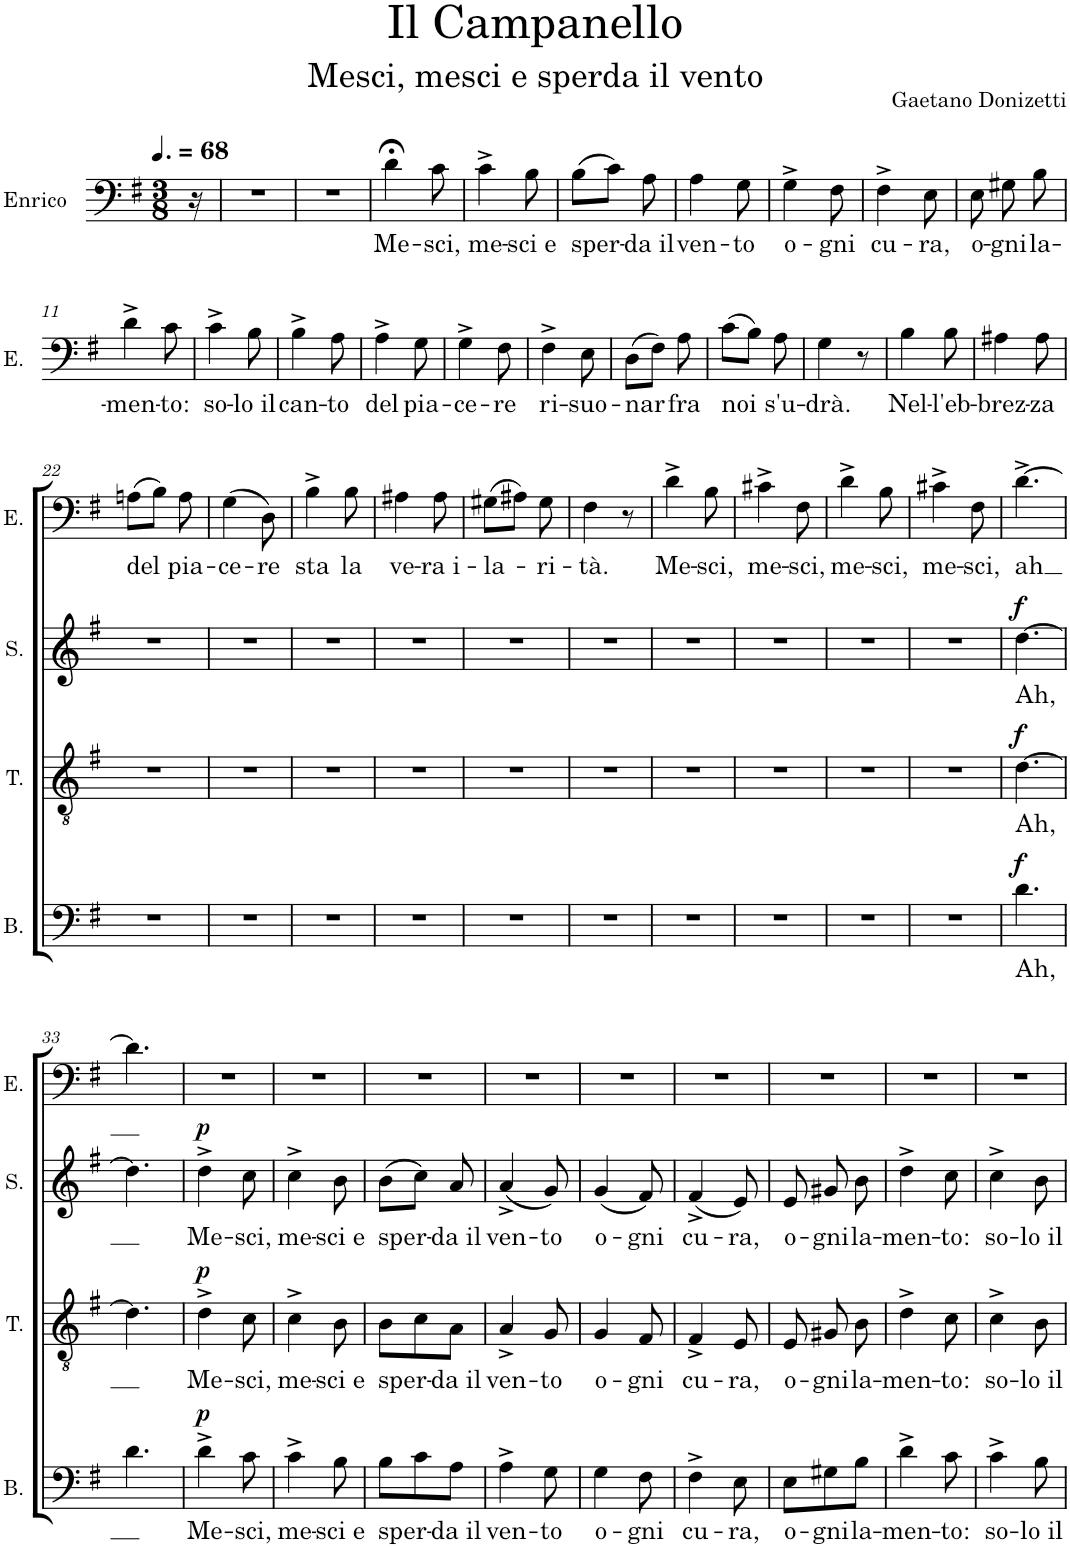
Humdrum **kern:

**kern	**text	**dynam	**kern	**text	**dynam	**kern	**text	**dynam	**kern	**text
*part4	*part4	*part4	*part3	*part3	*part3	*part2	*part2	*part2	*part1	*part1
*staff4	*staff4	*staff4	*staff3	*staff3	*staff3	*staff2	*staff2	*staff2	*staff1	*staff1
*I"Bass	*	*	*I"Tenor	*	*	*I"Soprano	*	*	*I"Enrico	*
*I'B.	*	*	*I'T.	*	*	*I'S.	*	*	*I'E.	*
*stria5	*	*	*stria5	*	*	*stria5	*	*	*	*
*clefF4	*	*	*clefGv2	*	*	*clefG2	*	*	*clefF4	*
*k[f#]	*	*	*k[f#]	*	*	*k[f#]	*	*	*k[f#]	*
*M3/8	*	*	*M3/8	*	*	*M3/8	*	*	*M3/8	*
*MM102	*	*	*MM102	*	*	*MM102	*	*	*MM102	*
=1	=1	=1	=1	=1	=1	=1	=1	=1	=1	=1
16r	.	.	16r	.	.	16r	.	.	16r	.
=2	=2	=2	=2	=2	=2	=2	=2	=2	=2	=2
4.r	.	.	4.r	.	.	4.r	.	.	4.r	.
=3	=3	=3	=3	=3	=3	=3	=3	=3	=3	=3
4.r	.	.	4.r	.	.	4.r	.	.	4.r	.
=4	=4	=4	=4	=4	=4	=4	=4	=4	=4	=4
!	!	!	!	!	!	!	!	!	!	!LO:LY:b
4.r	.	.	4.r	.	.	4.r	.	.	4d;<\	Me-
!	!	!	!	!	!	!	!	!	!	!LO:LY:b
.	.	.	.	.	.	.	.	.	8c\	-sci,
=5	=5	=5	=5	=5	=5	=5	=5	=5	=5	=5
!	!	!	!	!	!	!	!	!	!	!LO:LY:b
4.r	.	.	4.r	.	.	4.r	.	.	4c^\	me-
!	!	!	!	!	!	!	!	!	!	!LO:LY:b
.	.	.	.	.	.	.	.	.	8B\	-sci e
=6	=6	=6	=6	=6	=6	=6	=6	=6	=6	=6
!	!	!	!	!	!	!	!	!	!	!LO:LY:b
4.r	.	.	4.r	.	.	4.r	.	.	(8B\L	sper-
.	.	.	.	.	.	.	.	.	8c\J)	.
!	!	!	!	!	!	!	!	!	!	!LO:LY:b
.	.	.	.	.	.	.	.	.	8A\	-da il
=7	=7	=7	=7	=7	=7	=7	=7	=7	=7	=7
!	!	!	!	!	!	!	!	!	!	!LO:LY:b
4.r	.	.	4.r	.	.	4.r	.	.	4A\	ven-
!	!	!	!	!	!	!	!	!	!	!LO:LY:b
.	.	.	.	.	.	.	.	.	8G\	-to
=8	=8	=8	=8	=8	=8	=8	=8	=8	=8	=8
!	!	!	!	!	!	!	!	!	!	!LO:LY:b
4.r	.	.	4.r	.	.	4.r	.	.	4G^\	o-
!	!	!	!	!	!	!	!	!	!	!LO:LY:b
.	.	.	.	.	.	.	.	.	8F#\	-gni
=9	=9	=9	=9	=9	=9	=9	=9	=9	=9	=9
!	!	!	!	!	!	!	!	!	!	!LO:LY:b
4.r	.	.	4.r	.	.	4.r	.	.	4F#^\	cu-
!	!	!	!	!	!	!	!	!	!	!LO:LY:b
.	.	.	.	.	.	.	.	.	8E\	-ra,
=10	=10	=10	=10	=10	=10	=10	=10	=10	=10	=10
!	!	!	!	!	!	!	!	!	!	!LO:LY:b
4.r	.	.	4.r	.	.	4.r	.	.	8E\	o-
!	!	!	!	!	!	!	!	!	!	!LO:LY:b
.	.	.	.	.	.	.	.	.	8G#X\	-gni
!	!	!	!	!	!	!	!	!	!	!LO:LY:b
.	.	.	.	.	.	.	.	.	8B\	la-
!!LO:LB:g=z
=11	=11	=11	=11	=11	=11	=11	=11	=11	=11	=11
!	!	!	!	!	!	!	!	!	!	!LO:LY:b
4.r	.	.	4.r	.	.	4.r	.	.	4d^\	-men-
!	!	!	!	!	!	!	!	!	!	!LO:LY:b
.	.	.	.	.	.	.	.	.	8c\	-to:
=12	=12	=12	=12	=12	=12	=12	=12	=12	=12	=12
!	!	!	!	!	!	!	!	!	!	!LO:LY:b
4.r	.	.	4.r	.	.	4.r	.	.	4c^\	so-
!	!	!	!	!	!	!	!	!	!	!LO:LY:b
.	.	.	.	.	.	.	.	.	8B\	-lo il
=13	=13	=13	=13	=13	=13	=13	=13	=13	=13	=13
!	!	!	!	!	!	!	!	!	!	!LO:LY:b
4.r	.	.	4.r	.	.	4.r	.	.	4B^\	can-
!	!	!	!	!	!	!	!	!	!	!LO:LY:b
.	.	.	.	.	.	.	.	.	8A\	-to
=14	=14	=14	=14	=14	=14	=14	=14	=14	=14	=14
!	!	!	!	!	!	!	!	!	!	!LO:LY:b
4.r	.	.	4.r	.	.	4.r	.	.	4A^\	del
!	!	!	!	!	!	!	!	!	!	!LO:LY:b
.	.	.	.	.	.	.	.	.	8G\	pia-
=15	=15	=15	=15	=15	=15	=15	=15	=15	=15	=15
!	!	!	!	!	!	!	!	!	!	!LO:LY:b
4.r	.	.	4.r	.	.	4.r	.	.	4G^\	-ce-
!	!	!	!	!	!	!	!	!	!	!LO:LY:b
.	.	.	.	.	.	.	.	.	8F#\	-re
=16	=16	=16	=16	=16	=16	=16	=16	=16	=16	=16
!	!	!	!	!	!	!	!	!	!	!LO:LY:b
4.r	.	.	4.r	.	.	4.r	.	.	4F#^\	ri-
!	!	!	!	!	!	!	!	!	!	!LO:LY:b
.	.	.	.	.	.	.	.	.	8E\	-suo-
=17	=17	=17	=17	=17	=17	=17	=17	=17	=17	=17
!	!	!	!	!	!	!	!	!	!	!LO:LY:b
4.r	.	.	4.r	.	.	4.r	.	.	(8D\L	-nar
.	.	.	.	.	.	.	.	.	8F#\J)	.
!	!	!	!	!	!	!	!	!	!	!LO:LY:b
.	.	.	.	.	.	.	.	.	8A\	fra
=18	=18	=18	=18	=18	=18	=18	=18	=18	=18	=18
!	!	!	!	!	!	!	!	!	!	!LO:LY:b
4.r	.	.	4.r	.	.	4.r	.	.	(8c\L	noi
.	.	.	.	.	.	.	.	.	8B\J)	.
!	!	!	!	!	!	!	!	!	!	!LO:LY:b
.	.	.	.	.	.	.	.	.	8A\	s'u-
=19	=19	=19	=19	=19	=19	=19	=19	=19	=19	=19
!	!	!	!	!	!	!	!	!	!	!LO:LY:b
4.r	.	.	4.r	.	.	4.r	.	.	4G\	-drà.
.	.	.	.	.	.	.	.	.	8r	.
=20	=20	=20	=20	=20	=20	=20	=20	=20	=20	=20
!	!	!	!	!	!	!	!	!	!	!LO:LY:b
4.r	.	.	4.r	.	.	4.r	.	.	4B\	Nel-
!	!	!	!	!	!	!	!	!	!	!LO:LY:b
.	.	.	.	.	.	.	.	.	8B\	-l'eb-
=21	=21	=21	=21	=21	=21	=21	=21	=21	=21	=21
!	!	!	!	!	!	!	!	!	!	!LO:LY:b
4.r	.	.	4.r	.	.	4.r	.	.	4A#X\	-brez-
!	!	!	!	!	!	!	!	!	!	!LO:LY:b
.	.	.	.	.	.	.	.	.	8A#\	-za
!!LO:LB:g=z
=22	=22	=22	=22	=22	=22	=22	=22	=22	=22	=22
!	!	!	!	!	!	!	!	!	!	!LO:LY:b
4.r	.	.	4.r	.	.	4.r	.	.	(8An\L	del
.	.	.	.	.	.	.	.	.	8B\J)	.
!	!	!	!	!	!	!	!	!	!	!LO:LY:b
.	.	.	.	.	.	.	.	.	8A\	pia-
=23	=23	=23	=23	=23	=23	=23	=23	=23	=23	=23
!	!	!	!	!	!	!	!	!	!	!LO:LY:b
4.r	.	.	4.r	.	.	4.r	.	.	(4G\	-ce-
!	!	!	!	!	!	!	!	!	!	!LO:LY:b
.	.	.	.	.	.	.	.	.	8D\)	-re
=24	=24	=24	=24	=24	=24	=24	=24	=24	=24	=24
!	!	!	!	!	!	!	!	!	!	!LO:LY:b
4.r	.	.	4.r	.	.	4.r	.	.	4B^\	sta
!	!	!	!	!	!	!	!	!	!	!LO:LY:b
.	.	.	.	.	.	.	.	.	8B\	la
=25	=25	=25	=25	=25	=25	=25	=25	=25	=25	=25
!	!	!	!	!	!	!	!	!	!	!LO:LY:b
4.r	.	.	4.r	.	.	4.r	.	.	4A#X\	ve-
!	!	!	!	!	!	!	!	!	!	!LO:LY:b
.	.	.	.	.	.	.	.	.	8A#\	-ra i-
=26	=26	=26	=26	=26	=26	=26	=26	=26	=26	=26
!	!	!	!	!	!	!	!	!	!	!LO:LY:b
4.r	.	.	4.r	.	.	4.r	.	.	(8G#X\L	-la-
.	.	.	.	.	.	.	.	.	8A#X\J)	.
!	!	!	!	!	!	!	!	!	!	!LO:LY:b
.	.	.	.	.	.	.	.	.	8G#\	-ri-
=27	=27	=27	=27	=27	=27	=27	=27	=27	=27	=27
!	!	!	!	!	!	!	!	!	!	!LO:LY:b
4.r	.	.	4.r	.	.	4.r	.	.	4F#\	-tà.
.	.	.	.	.	.	.	.	.	8r	.
=28	=28	=28	=28	=28	=28	=28	=28	=28	=28	=28
!	!	!	!	!	!	!	!	!	!	!LO:LY:b
4.r	.	.	4.r	.	.	4.r	.	.	4d^\	Me-
!	!	!	!	!	!	!	!	!	!	!LO:LY:b
.	.	.	.	.	.	.	.	.	8B\	-sci,
=29	=29	=29	=29	=29	=29	=29	=29	=29	=29	=29
!	!	!	!	!	!	!	!	!	!	!LO:LY:b
4.r	.	.	4.r	.	.	4.r	.	.	4c#X^\	me-
!	!	!	!	!	!	!	!	!	!	!LO:LY:b
.	.	.	.	.	.	.	.	.	8F#\	-sci,
=30	=30	=30	=30	=30	=30	=30	=30	=30	=30	=30
!	!	!	!	!	!	!	!	!	!	!LO:LY:b
4.r	.	.	4.r	.	.	4.r	.	.	4d^\	me-
!	!	!	!	!	!	!	!	!	!	!LO:LY:b
.	.	.	.	.	.	.	.	.	8B\	-sci,
=31	=31	=31	=31	=31	=31	=31	=31	=31	=31	=31
!	!	!	!	!	!	!	!	!	!	!LO:LY:b
4.r	.	.	4.r	.	.	4.r	.	.	4c#X^\	me-
!	!	!	!	!	!	!	!	!	!	!LO:LY:b
.	.	.	.	.	.	.	.	.	8F#\	-sci,
=32	=32	=32	=32	=32	=32	=32	=32	=32	=32	=32
!	!LO:LY:b	!LO:DY:a	!	!LO:LY:b	!LO:DY:a	!	!LO:LY:b	!LO:DY:a	!	!LO:LY:b
4.d\	Ah,	f	[4.d\	Ah,	f	[4.dd\	Ah,	f	[4.d^\	ah
!!LO:LB:g=z
=33	=33	=33	=33	=33	=33	=33	=33	=33	=33	=33
4.d\	.	.	4.d\]	.	.	4.dd\]	.	.	4.d\]	.
=34	=34	=34	=34	=34	=34	=34	=34	=34	=34	=34
!	!LO:LY:b	!LO:DY:a	!	!LO:LY:b	!LO:DY:a	!	!LO:LY:b	!LO:DY:a	!	!
4d^\	Me-	p	4d^\	Me-	p	4dd^\	Me-	p	4.r	.
!	!LO:LY:b	!	!	!LO:LY:b	!	!	!LO:LY:b	!	!	!
8c\	-sci,	.	8c\	-sci,	.	8cc\	-sci,	.	.	.
=35	=35	=35	=35	=35	=35	=35	=35	=35	=35	=35
!	!LO:LY:b	!	!	!LO:LY:b	!	!	!LO:LY:b	!	!	!
4c^\	me-	.	4c^\	me-	.	4cc^\	me-	.	4.r	.
!	!LO:LY:b	!	!	!LO:LY:b	!	!	!LO:LY:b	!	!	!
8B\	-sci e	.	8B\	-sci e	.	8b\	-sci e	.	.	.
=36	=36	=36	=36	=36	=36	=36	=36	=36	=36	=36
!	!LO:LY:b	!	!	!LO:LY:b	!	!	!LO:LY:b	!	!	!
8B\L	sper-	.	8B\L	sper-	.	(8b\L	sper-	.	4.r	.
8c\	.	.	8c\	.	.	8cc\J)	.	.	.	.
!	!LO:LY:b	!	!	!LO:LY:b	!	!	!LO:LY:b	!	!	!
8A\J	-da il	.	8A\J	-da il	.	8a/	-da il	.	.	.
=37	=37	=37	=37	=37	=37	=37	=37	=37	=37	=37
!	!LO:LY:b	!	!	!LO:LY:b	!	!	!LO:LY:b	!	!	!
4A^\	ven-	.	4A^/	ven-	.	(4a^/	ven-	.	4.r	.
!	!LO:LY:b	!	!	!LO:LY:b	!	!	!LO:LY:b	!	!	!
8G\	-to	.	8G/	-to	.	8g/)	-to	.	.	.
=38	=38	=38	=38	=38	=38	=38	=38	=38	=38	=38
!	!LO:LY:b	!	!	!LO:LY:b	!	!	!LO:LY:b	!	!	!
4G\	o-	.	4G/	o-	.	(4g/	o-	.	4.r	.
!	!LO:LY:b	!	!	!LO:LY:b	!	!	!LO:LY:b	!	!	!
8F#\	-gni	.	8F#/	-gni	.	8f#/)	-gni	.	.	.
=39	=39	=39	=39	=39	=39	=39	=39	=39	=39	=39
!	!LO:LY:b	!	!	!LO:LY:b	!	!	!LO:LY:b	!	!	!
4F#^\	cu-	.	4F#^/	cu-	.	(4f#^/	cu-	.	4.r	.
!	!LO:LY:b	!	!	!LO:LY:b	!	!	!LO:LY:b	!	!	!
8E\	-ra,	.	8E/	-ra,	.	8e/)	-ra,	.	.	.
=40	=40	=40	=40	=40	=40	=40	=40	=40	=40	=40
!	!LO:LY:b	!	!	!LO:LY:b	!	!	!LO:LY:b	!	!	!
8E\L	o-	.	8E/	o-	.	8e/	o-	.	4.r	.
!	!LO:LY:b	!	!	!LO:LY:b	!	!	!LO:LY:b	!	!	!
8G#X\	-gni	.	8G#X/	-gni	.	8g#X/	-gni	.	.	.
!	!LO:LY:b	!	!	!LO:LY:b	!	!	!LO:LY:b	!	!	!
8B\J	la-	.	8B\	la-	.	8b\	la-	.	.	.
=41	=41	=41	=41	=41	=41	=41	=41	=41	=41	=41
!	!LO:LY:b	!	!	!LO:LY:b	!	!	!LO:LY:b	!	!	!
4d^\	-men-	.	4d^\	-men-	.	4dd^\	-men-	.	4.r	.
!	!LO:LY:b	!	!	!LO:LY:b	!	!	!LO:LY:b	!	!	!
8c\	-to:	.	8c\	-to:	.	8cc\	-to:	.	.	.
=42	=42	=42	=42	=42	=42	=42	=42	=42	=42	=42
!	!LO:LY:b	!	!	!LO:LY:b	!	!	!LO:LY:b	!	!	!
4c^\	so-	.	4c^\	so-	.	4cc^\	so-	.	4.r	.
!	!LO:LY:b	!	!	!LO:LY:b	!	!	!LO:LY:b	!	!	!
8B\	-lo il	.	8B\	-lo il	.	8b\	-lo il	.	.	.
=	=	=	=	=	=	=	=	=	=	=
*-	*-	*-	*-	*-	*-	*-	*-	*-	*-	*-
